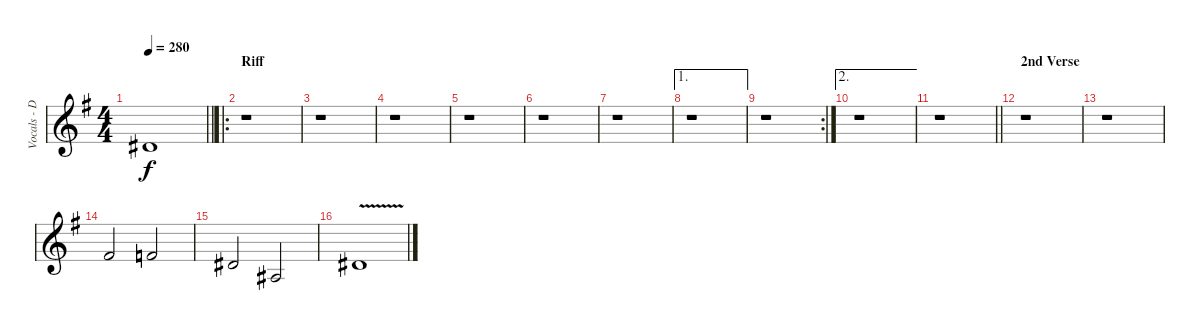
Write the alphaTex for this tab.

\track ("Vocals - Doogie White" "Vocals - D") {instrument flute}
\staff {score}
\tuning (Eb4 Bb3 Gb3 Db3 Ab2 Eb2) {hide}
\ts (4 4)
\tempo 280
\clef g2
\barLineRight lightlight
\ks eminor
5.2{t}.1{dy f} |
\ro
\section ("" "Riff")
r.1 |
r.1 |
r.1 |
r.1 |
r.1 |
r.1 |
\ae 1
r.1 |
\rc 2
r.1 |
\ae 2
r.1 |
\barLineRight lightlight
r.1 |
\section ("" "2nd Verse")
r.1 |
r.1 |
3.1.2 2.1.2 |
0.1.2 0.2.2 |
5.2{v}.1
